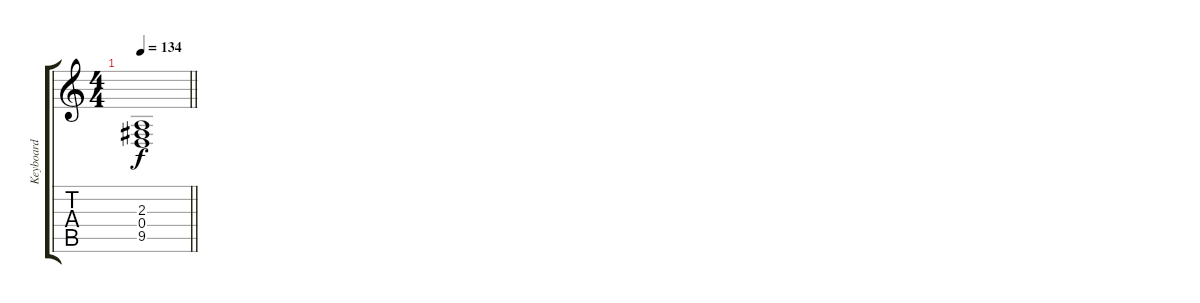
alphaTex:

\track ("Keyboard" "Keyboard") {instrument stringensemble1}
\staff {score tabs}
\tuning (E4 B3 G3 D3 A2 E2) {hide}
\ts (4 4)
\tempo 134
\clef g2
\barLineRight lightlight
\ks c
(2.3{t} 0.4{t} 9.5{t}).1{dy f}
